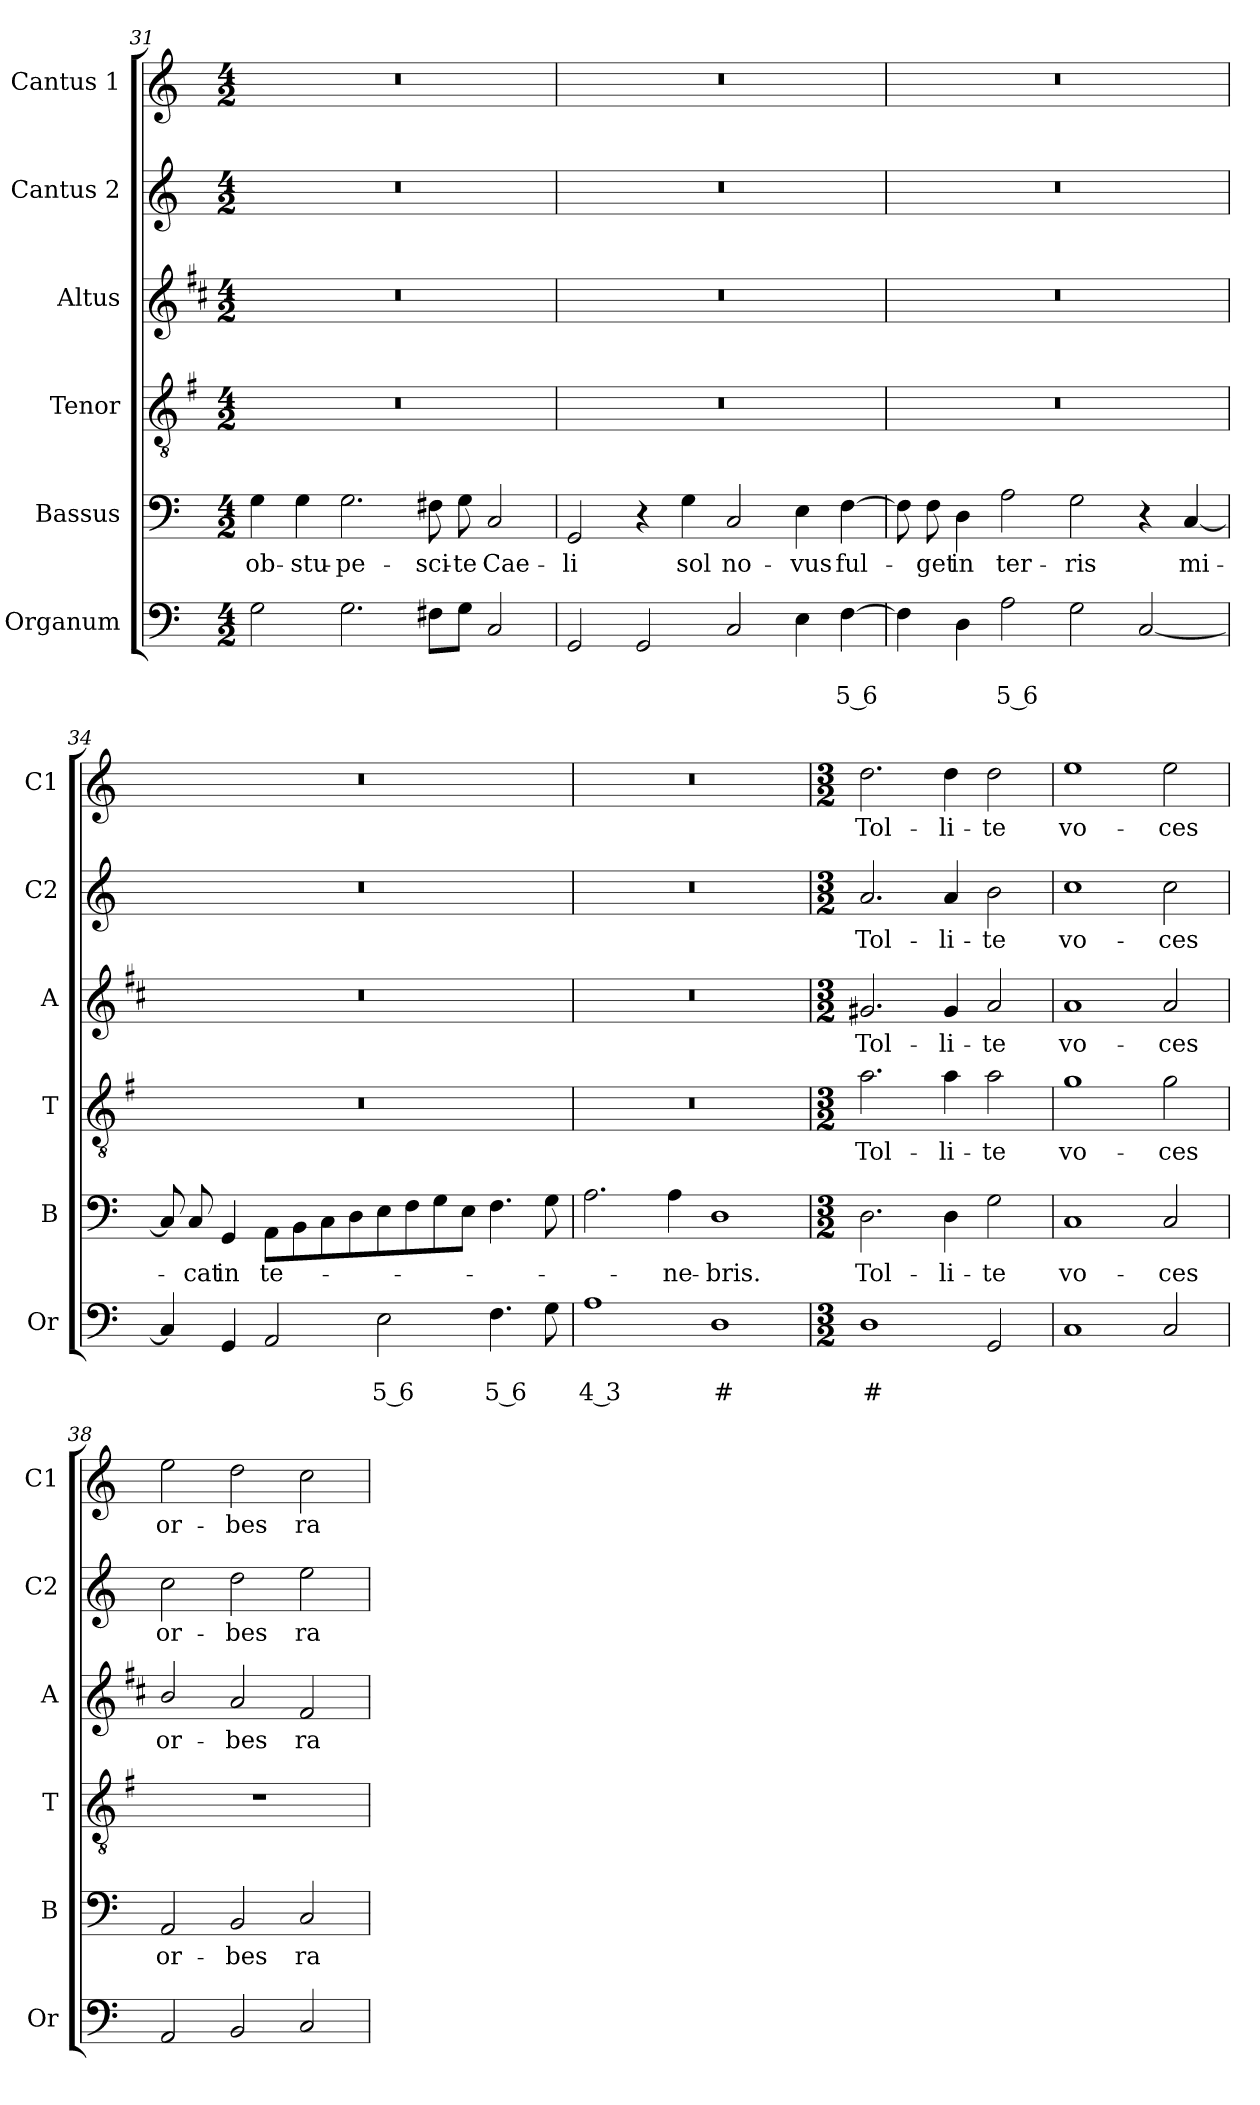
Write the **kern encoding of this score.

**kern	**text	**text	**kern	**text	**kern	**text	**kern	**text	**kern	**text	**kern	**text
*part6	*part6	*part6	*part5	*part5	*part4	*part4	*part3	*part3	*part2	*part2	*part1	*part1
*staff6	*staff6	*staff6	*staff5	*staff5	*staff4	*staff4	*staff3	*staff3	*staff2	*staff2	*staff1	*staff1
*I"Organum	*	*	*I"Bassus	*	*I"Tenor	*	*I"Altus	*	*I"Cantus 2	*	*I"Cantus 1	*
*I'Or	*	*	*I'B	*	*I'T	*	*I'A	*	*I'C2	*	*I'C1	*
*clefF4	*	*	*clefF4	*	*clefGv2	*	*clefG2	*	*clefG2	*	*clefG2	*
*	*	*	*	*	*ITrd4c7	*	*ITrd1c2	*	*	*	*	*
*k[]	*	*	*k[]	*	*k[]	*	*k[]	*	*k[]	*	*k[]	*
*C:	*	*	*C:	*	*C:	*	*C:	*	*C:	*	*C:	*
*M4/2	*	*	*M4/2	*	*M4/2	*	*M4/2	*	*M4/2	*	*M4/2	*
=31	=31	=31	=31	=31	=31	=31	=31	=31	=31	=31	=31	=31
!	!	!	!	!LO:LY:b	!	!	!	!	!	!	!	!
2G\	.	.	4G\	ob-	0r	.	0r	.	0r	.	0r	.
!	!	!	!	!LO:LY:b	!	!	!	!	!	!	!	!
.	.	.	4G\	-stu-	.	.	.	.	.	.	.	.
!	!	!	!	!LO:LY:b	!	!	!	!	!	!	!	!
2.G\	.	.	2.G\	-pe-	.	.	.	.	.	.	.	.
!	!	!	!	!LO:LY:b	!	!	!	!	!	!	!	!
8F#X\L	.	.	8F#X\	-sci-	.	.	.	.	.	.	.	.
!	!	!	!	!LO:LY:b	!	!	!	!	!	!	!	!
8G\J	.	.	8G\	-te	.	.	.	.	.	.	.	.
!	!	!	!	!LO:LY:b	!	!	!	!	!	!	!	!
2C/	.	.	2C/	Cae-	.	.	.	.	.	.	.	.
=32	=32	=32	=32	=32	=32	=32	=32	=32	=32	=32	=32	=32
!	!	!	!	!LO:LY:b	!	!	!	!	!	!	!	!
2GG/	.	.	2GG/	-li	0r	.	0r	.	0r	.	0r	.
2GG/	.	.	4r	.	.	.	.	.	.	.	.	.
!	!	!	!	!LO:LY:b	!	!	!	!	!	!	!	!
.	.	.	4G\	sol	.	.	.	.	.	.	.	.
!	!	!	!	!LO:LY:b	!	!	!	!	!	!	!	!
2C/	.	.	2C/	no-	.	.	.	.	.	.	.	.
!	!	!	!	!LO:LY:b	!	!	!	!	!	!	!	!
4E\	.	.	4E\	-vus	.	.	.	.	.	.	.	.
!	!	!LO:LY:b	!	!LO:LY:b	!	!	!	!	!	!	!	!
[4F\	.	5 6	[4F\	ful-	.	.	.	.	.	.	.	.
=33	=33	=33	=33	=33	=33	=33	=33	=33	=33	=33	=33	=33
4F\]	.	.	8F\]	.	0r	.	0r	.	0r	.	0r	.
!	!	!	!	!LO:LY:b	!	!	!	!	!	!	!	!
.	.	.	8F\	-get	.	.	.	.	.	.	.	.
!	!	!	!	!LO:LY:b	!	!	!	!	!	!	!	!
4D\	.	.	4D\	in	.	.	.	.	.	.	.	.
!	!	!LO:LY:b	!	!LO:LY:b	!	!	!	!	!	!	!	!
2A\	.	5 6	2A\	ter-	.	.	.	.	.	.	.	.
!	!	!	!	!LO:LY:b	!	!	!	!	!	!	!	!
2G\	.	.	2G\	-ris	.	.	.	.	.	.	.	.
[2C/	.	.	4r	.	.	.	.	.	.	.	.	.
!	!	!	!	!LO:LY:b	!	!	!	!	!	!	!	!
.	.	.	[4C/	mi-	.	.	.	.	.	.	.	.
!!LO:LB:g=z
=34	=34	=34	=34	=34	=34	=34	=34	=34	=34	=34	=34	=34
4C/]	.	.	8C/]	.	0r	.	0r	.	0r	.	0r	.
!	!	!	!	!LO:LY:b	!	!	!	!	!	!	!	!
.	.	.	8C/	-cat	.	.	.	.	.	.	.	.
!	!	!	!	!LO:LY:b	!	!	!	!	!	!	!	!
4GG/	.	.	4GG/	in	.	.	.	.	.	.	.	.
!	!	!	!	!LO:LY:b	!	!	!	!	!	!	!	!
2AA/	.	.	8AA\L	te-	.	.	.	.	.	.	.	.
.	.	.	8BB\	.	.	.	.	.	.	.	.	.
.	.	.	8C\	.	.	.	.	.	.	.	.	.
.	.	.	8D\	.	.	.	.	.	.	.	.	.
!	!	!LO:LY:b	!	!	!	!	!	!	!	!	!	!
2E\	.	5 6	8E\	.	.	.	.	.	.	.	.	.
.	.	.	8F\	.	.	.	.	.	.	.	.	.
.	.	.	8G\	.	.	.	.	.	.	.	.	.
.	.	.	8E\J	.	.	.	.	.	.	.	.	.
!	!	!LO:LY:b	!	!	!	!	!	!	!	!	!	!
4.F\	.	5 6	4.F\	.	.	.	.	.	.	.	.	.
8G\	.	.	8G\	.	.	.	.	.	.	.	.	.
=35	=35	=35	=35	=35	=35	=35	=35	=35	=35	=35	=35	=35
!	!	!LO:LY:b	!	!	!	!	!	!	!	!	!	!
1A	.	4 3	2.A\	.	0r	.	0r	.	0r	.	0r	.
!	!	!	!	!LO:LY:b	!	!	!	!	!	!	!	!
.	.	.	4A\	-ne-	.	.	.	.	.	.	.	.
!	!	!LO:LY:b	!	!LO:LY:b	!	!	!	!	!	!	!	!
1D	.	#	1D	-bris.	.	.	.	.	.	.	.	.
=36	=36	=36	=36	=36	=36	=36	=36	=36	=36	=36	=36	=36
*M3/2	*	*	*M3/2	*	*M3/2	*	*M3/2	*	*M3/2	*	*M3/2	*
!	!	!LO:LY:b	!	!LO:LY:b	!	!LO:LY:b	!	!LO:LY:b	!	!LO:LY:b	!	!LO:LY:b
1D	.	#	2.D\	Tol-	2.d\	Tol-	2.f#X/	Tol-	2.a/	Tol-	2.dd\	Tol-
!	!	!	!	!LO:LY:b	!	!LO:LY:b	!	!LO:LY:b	!	!LO:LY:b	!	!LO:LY:b
.	.	.	4D\	-li-	4d\	-li-	4f#/	-li-	4a/	-li-	4dd\	-li-
!	!	!	!	!LO:LY:b	!	!LO:LY:b	!	!LO:LY:b	!	!LO:LY:b	!	!LO:LY:b
2GG/	.	.	2G\	-te	2d\	-te	2g/	-te	2b\	-te	2dd\	-te
=37	=37	=37	=37	=37	=37	=37	=37	=37	=37	=37	=37	=37
!	!	!	!	!LO:LY:b	!	!LO:LY:b	!	!LO:LY:b	!	!LO:LY:b	!	!LO:LY:b
1C	.	.	1C	vo-	1c	vo-	1g	vo-	1cc	vo-	1ee	vo-
!	!	!	!	!LO:LY:b	!	!LO:LY:b	!	!LO:LY:b	!	!LO:LY:b	!	!LO:LY:b
2C/	.	.	2C/	-ces	2c\	-ces	2g/	-ces	2cc\	-ces	2ee\	-ces
=38	=38	=38	=38	=38	=38	=38	=38	=38	=38	=38	=38	=38
!	!	!	!	!LO:LY:b	!	!	!	!LO:LY:b	!	!LO:LY:b	!	!LO:LY:b
2AA/	.	.	2AA/	or-	1.r	.	2a/	or-	2cc\	or-	2ee\	or-
!	!	!	!	!LO:LY:b	!	!	!	!LO:LY:b	!	!LO:LY:b	!	!LO:LY:b
2BB/	.	.	2BB/	-bes	.	.	2g/	-bes	2dd\	-bes	2dd\	-bes
!	!	!	!	!LO:LY:b	!	!	!	!LO:LY:b	!	!LO:LY:b	!	!LO:LY:b
2C/	.	.	2C/	ra-	.	.	2e/	ra-	2ee\	ra-	2cc\	ra-
=	=	=	=	=	=	=	=	=	=	=	=	=
*-	*-	*-	*-	*-	*-	*-	*-	*-	*-	*-	*-	*-
